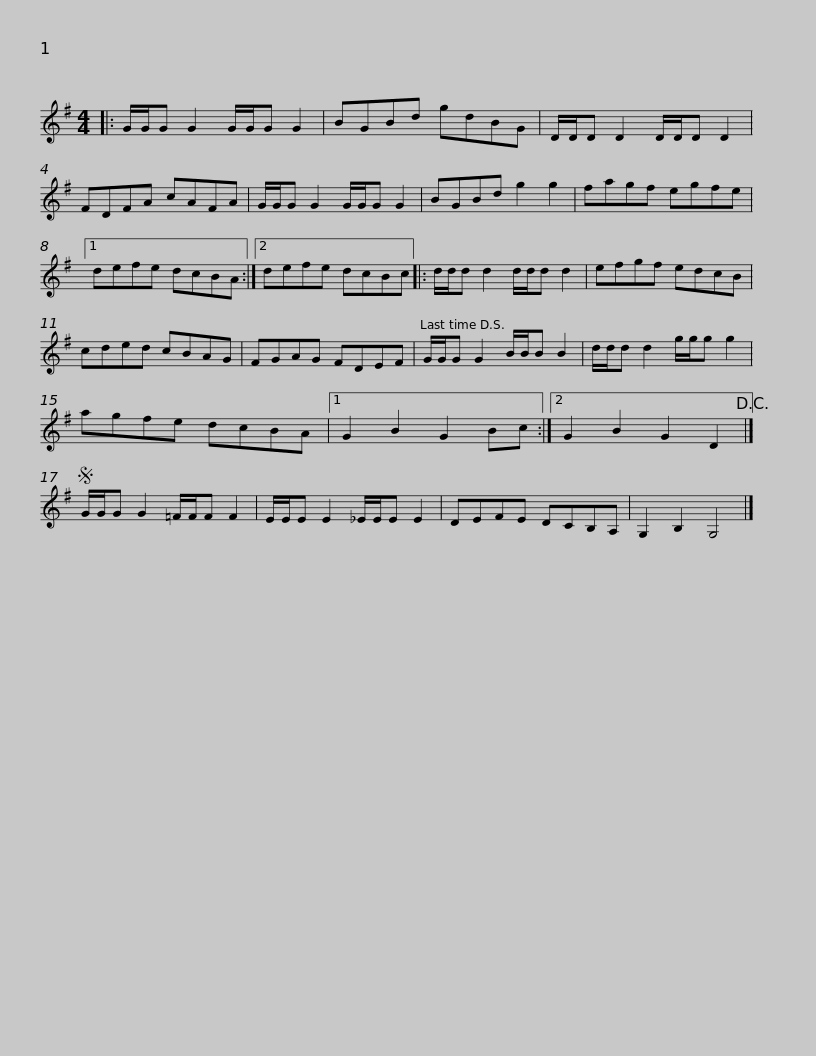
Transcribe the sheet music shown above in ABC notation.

X:1
L:1/8
M:4/4
I:linebreak $
K:G
V:1 treble
V:1
|: G/G/G G2 G/G/G G2 | BGBd gdBG | D/D/D D2 D/D/D D2 | FDFA cAFA | G/G/G G2 G/G/G G2 |$ %5
 BGBd g2 g2 | fagf egfe |1 defe dcBA :|2 defe dcBc |: d/d/d d2 d/d/d d2 |$ %10
 efgf edcB | cded cBAG | FGAG FDEF | G/G/G G2 B/B/B B2 | d/d/d d2 g/g/g g2 |$ %15
 agfe dcBA |1 G2 B2 G2 Bc :|2 G2 B2 G2 D2!D.C.! |]S G/G/G G2 =F/F/F F2 | E/E/E E2 _E/E/E E2 | %20
 DEFE DCB,A, |$ G,2 B,2 G,4 |] %22
